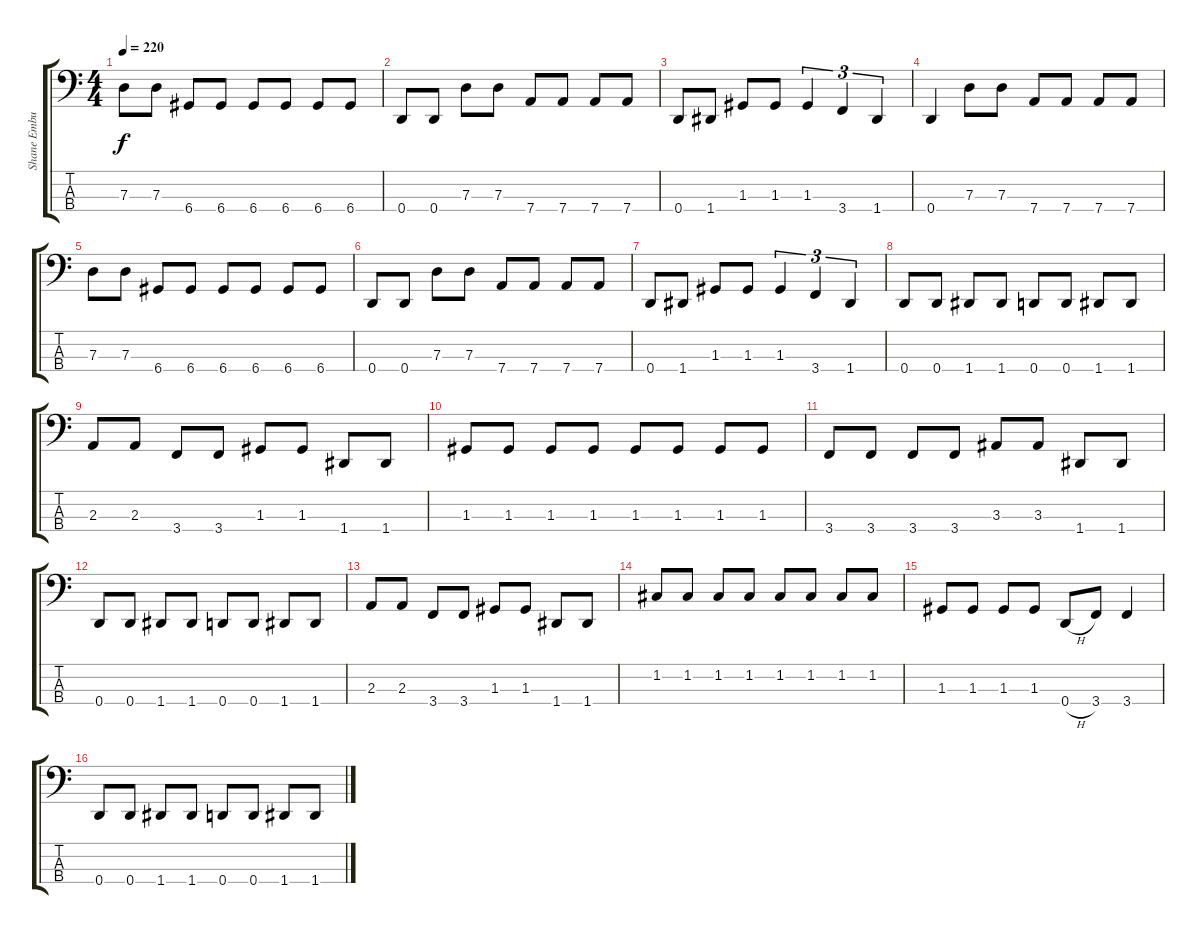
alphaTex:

\track ("Shane Embury (Bass)" "Shane Embu") {instrument electricbassfinger}
\staff {score tabs}
\tuning (F2 C2 G1 D1) {hide}
\ts (4 4)
\tempo 220
\clef f4
\ks c
7.3.8{dy f} 7.3.8 6.4.8 6.4.8 6.4.8 6.4.8 6.4.8 6.4.8 |
0.4.8 0.4.8 7.3.8 7.3.8 7.4.8 7.4.8 7.4.8 7.4.8 |
0.4.8 1.4.8 1.3.8 1.3.8 1.3.4{tu (3 2)} 3.4.4{tu (3 2)} 1.4.4{tu (3 2)} |
0.4.4 7.3.8 7.3.8 7.4.8 7.4.8 7.4.8 7.4.8 |
7.3.8 7.3.8 6.4.8 6.4.8 6.4.8 6.4.8 6.4.8 6.4.8 |
0.4.8 0.4.8 7.3.8 7.3.8 7.4.8 7.4.8 7.4.8 7.4.8 |
0.4.8 1.4.8 1.3.8 1.3.8 1.3.4{tu (3 2)} 3.4.4{tu (3 2)} 1.4.4{tu (3 2)} |
0.4.8 0.4.8 1.4.8 1.4.8 0.4.8 0.4.8 1.4.8 1.4.8 |
2.3.8 2.3.8 3.4.8 3.4.8 1.3.8 1.3.8 1.4.8 1.4.8 |
1.3.8 1.3.8 1.3.8 1.3.8 1.3.8 1.3.8 1.3.8 1.3.8 |
3.4.8 3.4.8 3.4.8 3.4.8 3.3.8 3.3.8 1.4.8 1.4.8 |
0.4.8 0.4.8 1.4.8 1.4.8 0.4.8 0.4.8 1.4.8 1.4.8 |
2.3.8 2.3.8 3.4.8 3.4.8 1.3.8 1.3.8 1.4.8 1.4.8 |
1.2.8 1.2.8 1.2.8 1.2.8 1.2.8 1.2.8 1.2.8 1.2.8 |
1.3.8 1.3.8 1.3.8 1.3.8 0.4{h}.8 3.4.8 3.4.4 |
0.4.8 0.4.8 1.4.8 1.4.8 0.4.8 0.4.8 1.4.8 1.4.8
